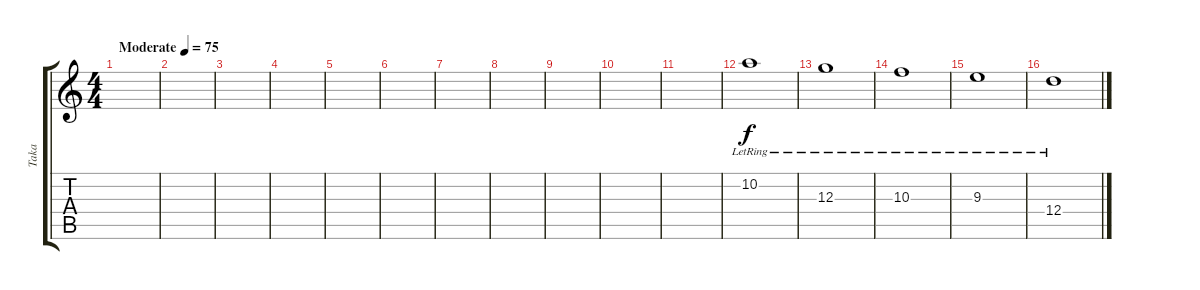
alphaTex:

\track ("Taka" "Taka") {instrument electricguitarjazz}
\staff {score tabs}
\tuning (E4 B3 G3 D3 A2 E2) {hide}
\ts (4 4)
\tempo (75 "Moderate")
\clef g2
\ks c
|
|
|
|
|
|
|
|
|
|
|
10.2{lr}.1 |
12.3{lr}.1 |
10.3{lr}.1 |
9.3{lr}.1 |
12.4{lr}.1
